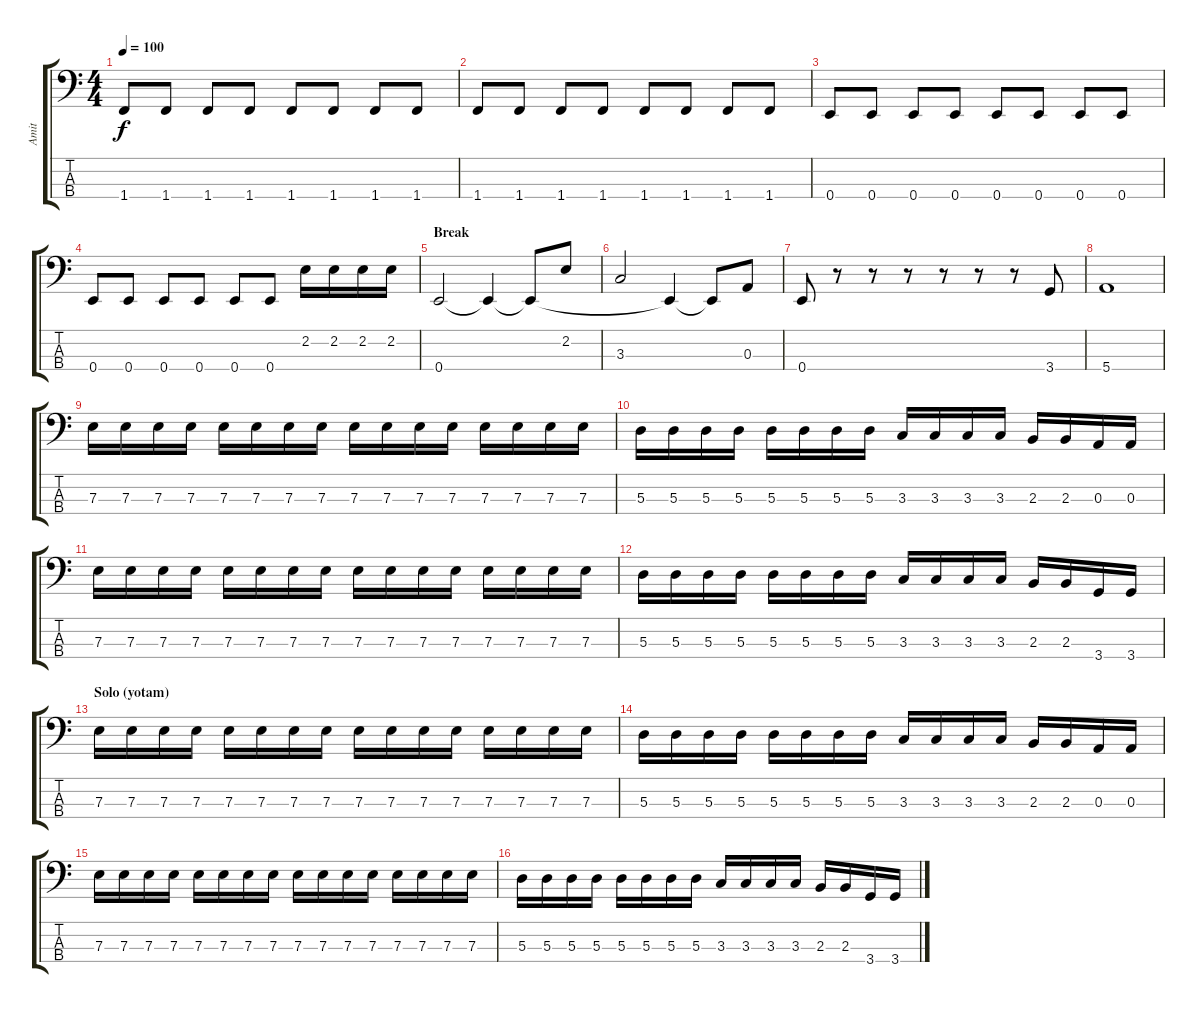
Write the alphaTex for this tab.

\track ("Amit" "Amit") {instrument electricbassfinger}
\staff {score tabs}
\tuning (G2 D2 A1 E1) {hide}
\ts (4 4)
\tempo 100
\clef f4
\ks c
1.4.8{dy f} 1.4.8 1.4.8 1.4.8 1.4.8 1.4.8 1.4.8 1.4.8 |
1.4.8 1.4.8 1.4.8 1.4.8 1.4.8 1.4.8 1.4.8 1.4.8 |
0.4.8 0.4.8 0.4.8 0.4.8 0.4.8 0.4.8 0.4.8 0.4.8 |
0.4.8 0.4.8 0.4.8 0.4.8 0.4.8 0.4.8 2.2.16 2.2.16 2.2.16 2.2.16 |
\section ("" "Break")
0.4.2 0.4{t}.4 0.4{t}.8 2.2.8 |
3.3.2 0.4{t}.4 0.4{t}.8 0.3.8 |
0.4.8 r.8 r.8 r.8 r.8 r.8 r.8 3.4.8 |
5.4.1 |
7.3.16 7.3.16 7.3.16 7.3.16 7.3.16 7.3.16 7.3.16 7.3.16 7.3.16 7.3.16 7.3.16 7.3.16 7.3.16 7.3.16 7.3.16 7.3.16 |
5.3.16 5.3.16 5.3.16 5.3.16 5.3.16 5.3.16 5.3.16 5.3.16 3.3.16 3.3.16 3.3.16 3.3.16 2.3.16 2.3.16 0.3.16 0.3.16 |
7.3.16 7.3.16 7.3.16 7.3.16 7.3.16 7.3.16 7.3.16 7.3.16 7.3.16 7.3.16 7.3.16 7.3.16 7.3.16 7.3.16 7.3.16 7.3.16 |
5.3.16 5.3.16 5.3.16 5.3.16 5.3.16 5.3.16 5.3.16 5.3.16 3.3.16 3.3.16 3.3.16 3.3.16 2.3.16 2.3.16 3.4.16 3.4.16 |
\section ("" "Solo (yotam)")
7.3.16 7.3.16 7.3.16 7.3.16 7.3.16 7.3.16 7.3.16 7.3.16 7.3.16 7.3.16 7.3.16 7.3.16 7.3.16 7.3.16 7.3.16 7.3.16 |
5.3.16 5.3.16 5.3.16 5.3.16 5.3.16 5.3.16 5.3.16 5.3.16 3.3.16 3.3.16 3.3.16 3.3.16 2.3.16 2.3.16 0.3.16 0.3.16 |
7.3.16 7.3.16 7.3.16 7.3.16 7.3.16 7.3.16 7.3.16 7.3.16 7.3.16 7.3.16 7.3.16 7.3.16 7.3.16 7.3.16 7.3.16 7.3.16 |
5.3.16 5.3.16 5.3.16 5.3.16 5.3.16 5.3.16 5.3.16 5.3.16 3.3.16 3.3.16 3.3.16 3.3.16 2.3.16 2.3.16 3.4.16 3.4.16
